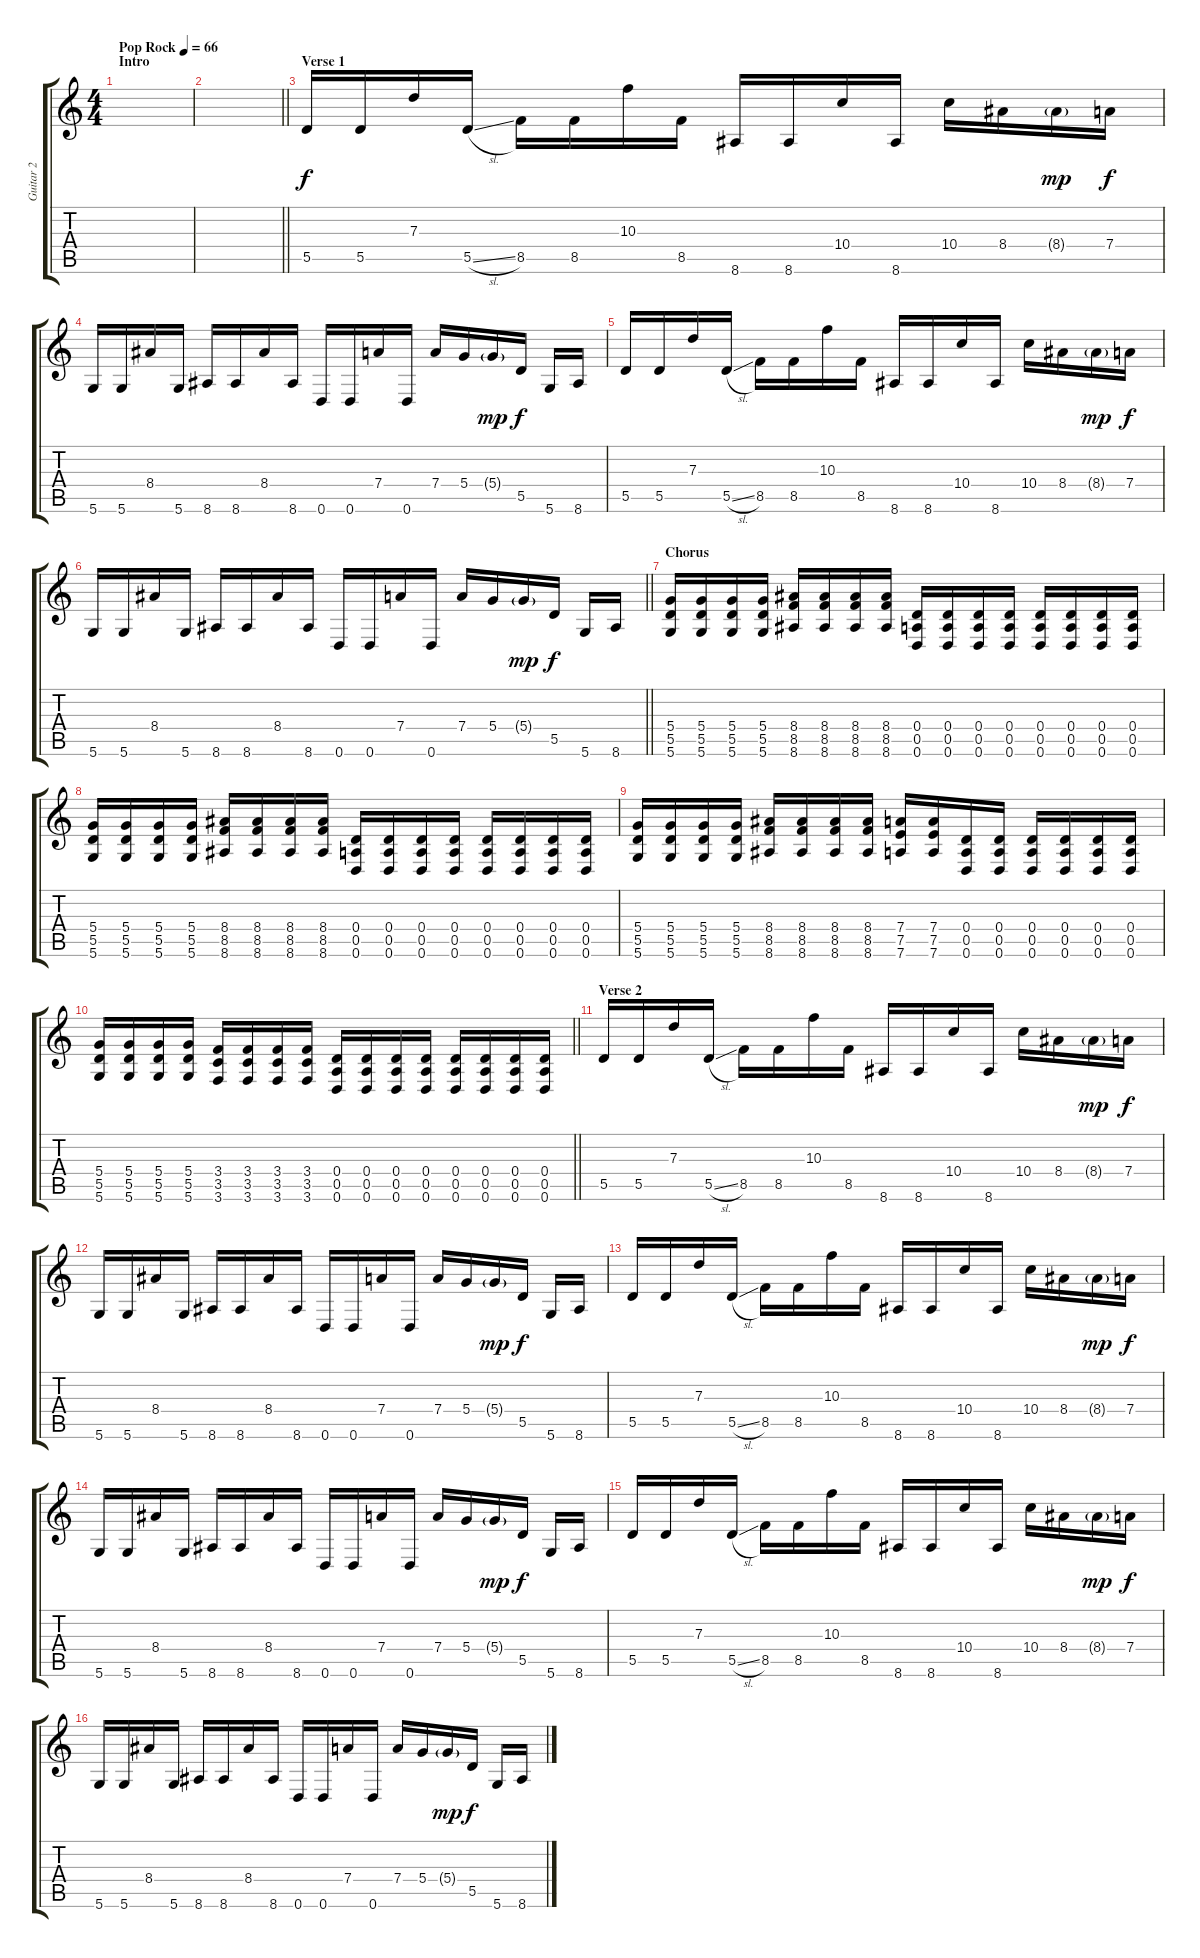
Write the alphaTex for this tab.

\track ("Guitar 2" "Guitar 2") {instrument overdrivenguitar}
\staff {score tabs}
\tuning (E4 B3 G3 D3 A2 D2) {hide}
\ts (4 4)
\section ("" "Intro")
\tempo (66 "Pop Rock")
\clef g2
\ks c
|
\barLineRight lightlight
|
\section ("" "Verse 1")
5.5.16 5.5.16 7.3.16 5.5{sl}.16 8.5.16 8.5.16 10.3.16 8.5.16 8.6.16 8.6.16 10.4.16 8.6.16 10.4.16 8.4.16 8.4{g}.16{dy mp} 7.4.16{dy f} |
5.6.16 5.6.16 8.4.16 5.6.16 8.6.16 8.6.16 8.4.16 8.6.16 0.6.16 0.6.16 7.4.16 0.6.16 7.4.16 5.4.16 5.4{g}.16{dy mp} 5.5.16{dy f} 5.6.16 8.6.16 |
5.5.16 5.5.16 7.3.16 5.5{sl}.16 8.5.16 8.5.16 10.3.16 8.5.16 8.6.16 8.6.16 10.4.16 8.6.16 10.4.16 8.4.16 8.4{g}.16{dy mp} 7.4.16{dy f} |
\barLineRight lightlight
5.6.16 5.6.16 8.4.16 5.6.16 8.6.16 8.6.16 8.4.16 8.6.16 0.6.16 0.6.16 7.4.16 0.6.16 7.4.16 5.4.16 5.4{g}.16{dy mp} 5.5.16{dy f} 5.6.16 8.6.16 |
\section ("" "Chorus")
(5.4 5.5 5.6).16 (5.4 5.5 5.6).16 (5.4 5.5 5.6).16 (5.4 5.5 5.6).16 (8.4 8.5 8.6).16 (8.4 8.5 8.6).16 (8.4 8.5 8.6).16 (8.4 8.5 8.6).16 (0.4 0.5 0.6).16 (0.4 0.5 0.6).16 (0.4 0.5 0.6).16 (0.4 0.5 0.6).16 (0.4 0.5 0.6).16 (0.4 0.5 0.6).16 (0.4 0.5 0.6).16 (0.4 0.5 0.6).16 |
(5.4 5.5 5.6).16 (5.4 5.5 5.6).16 (5.4 5.5 5.6).16 (5.4 5.5 5.6).16 (8.4 8.5 8.6).16 (8.4 8.5 8.6).16 (8.4 8.5 8.6).16 (8.4 8.5 8.6).16 (0.4 0.5 0.6).16 (0.4 0.5 0.6).16 (0.4 0.5 0.6).16 (0.4 0.5 0.6).16 (0.4 0.5 0.6).16 (0.4 0.5 0.6).16 (0.4 0.5 0.6).16 (0.4 0.5 0.6).16 |
(5.4 5.5 5.6).16 (5.4 5.5 5.6).16 (5.4 5.5 5.6).16 (5.4 5.5 5.6).16 (8.4 8.5 8.6).16 (8.4 8.5 8.6).16 (8.4 8.5 8.6).16 (8.4 8.5 8.6).16 (7.4 7.5 7.6).16 (7.4 7.5 7.6).16 (0.4 0.5 0.6).16 (0.4 0.5 0.6).16 (0.4 0.5 0.6).16 (0.4 0.5 0.6).16 (0.4 0.5 0.6).16 (0.4 0.5 0.6).16 |
\barLineRight lightlight
(5.4 5.5 5.6).16 (5.4 5.5 5.6).16 (5.4 5.5 5.6).16 (5.4 5.5 5.6).16 (3.4 3.5 3.6).16 (3.4 3.5 3.6).16 (3.4 3.5 3.6).16 (3.4 3.5 3.6).16 (0.4 0.5 0.6).16 (0.4 0.5 0.6).16 (0.4 0.5 0.6).16 (0.4 0.5 0.6).16 (0.4 0.5 0.6).16 (0.4 0.5 0.6).16 (0.4 0.5 0.6).16 (0.4 0.5 0.6).16 |
\section ("" "Verse 2")
5.5.16 5.5.16 7.3.16 5.5{sl}.16 8.5.16 8.5.16 10.3.16 8.5.16 8.6.16 8.6.16 10.4.16 8.6.16 10.4.16 8.4.16 8.4{g}.16{dy mp} 7.4.16{dy f} |
5.6.16 5.6.16 8.4.16 5.6.16 8.6.16 8.6.16 8.4.16 8.6.16 0.6.16 0.6.16 7.4.16 0.6.16 7.4.16 5.4.16 5.4{g}.16{dy mp} 5.5.16{dy f} 5.6.16 8.6.16 |
5.5.16 5.5.16 7.3.16 5.5{sl}.16 8.5.16 8.5.16 10.3.16 8.5.16 8.6.16 8.6.16 10.4.16 8.6.16 10.4.16 8.4.16 8.4{g}.16{dy mp} 7.4.16{dy f} |
5.6.16 5.6.16 8.4.16 5.6.16 8.6.16 8.6.16 8.4.16 8.6.16 0.6.16 0.6.16 7.4.16 0.6.16 7.4.16 5.4.16 5.4{g}.16{dy mp} 5.5.16{dy f} 5.6.16 8.6.16 |
5.5.16 5.5.16 7.3.16 5.5{sl}.16 8.5.16 8.5.16 10.3.16 8.5.16 8.6.16 8.6.16 10.4.16 8.6.16 10.4.16 8.4.16 8.4{g}.16{dy mp} 7.4.16{dy f} |
5.6.16 5.6.16 8.4.16 5.6.16 8.6.16 8.6.16 8.4.16 8.6.16 0.6.16 0.6.16 7.4.16 0.6.16 7.4.16 5.4.16 5.4{g}.16{dy mp} 5.5.16{dy f} 5.6.16 8.6.16
